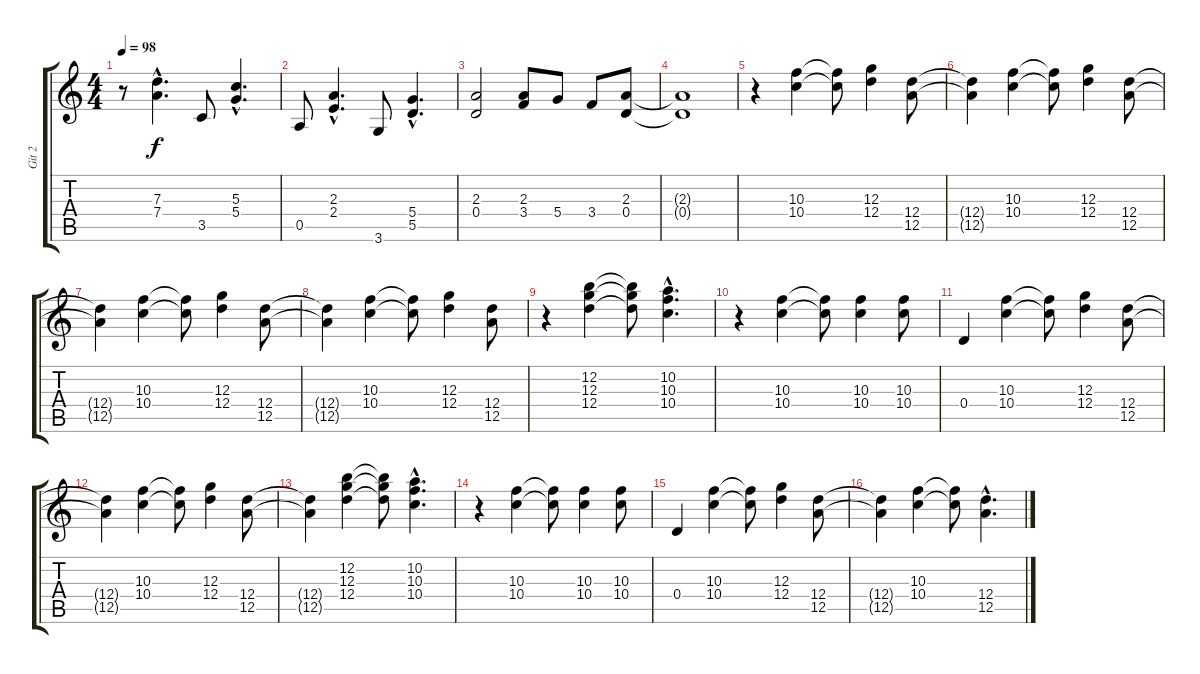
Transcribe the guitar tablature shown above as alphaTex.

\track ("Git 2" "Git 2") {instrument overdrivenguitar}
\staff {score tabs}
\tuning (E4 B3 G3 D3 A2 E2) {hide}
\ts (4 4)
\tempo 98
\clef g2
\ks c
r.8{dy f} (7.3{hac} 7.4{hac}).4{d} 3.5.8 (5.3{hac} 5.4{hac}).4{d} |
0.5.8 (2.3{hac} 2.4{hac}).4{d} 3.6.8 (5.4{hac} 5.5{hac}).4{d} |
(2.3 0.4).2 (2.3 3.4).8 5.4.8 3.4.8 (2.3 0.4).8 |
(2.3{t} 0.4{t}).1 |
r.4 (10.3 10.4).4 (10.3{t} 10.4{t}).8 (12.3 12.4).4 (12.4 12.5).8 |
(12.4{t} 12.5{t}).4 (10.3 10.4).4 (10.3{t} 10.4{t}).8 (12.3 12.4).4 (12.4 12.5).8 |
(12.4{t} 12.5{t}).4 (10.3 10.4).4 (10.3{t} 10.4{t}).8 (12.3 12.4).4 (12.4 12.5).8 |
(12.4{t} 12.5{t}).4 (10.3 10.4).4 (10.3{t} 10.4{t}).8 (12.3 12.4).4 (12.4 12.5).8 |
r.4 (12.2 12.3 12.4).4 (12.2{t} 12.3{t} 12.4{t}).8 (10.2{hac} 10.3{hac} 10.4{hac}).4{d} |
r.4 (10.3 10.4).4 (10.3{t} 10.4{t}).8 (10.3 10.4).4 (10.3 10.4).8 |
0.4.4 (10.3 10.4).4 (10.3{t} 10.4{t}).8 (12.3 12.4).4 (12.4 12.5).8 |
(12.4{t} 12.5{t}).4 (10.3 10.4).4 (10.3{t} 10.4{t}).8 (12.3 12.4).4 (12.4 12.5).8 |
(12.4{t} 12.5{t}).4 (12.2 12.3 12.4).4 (12.2{t} 12.3{t} 12.4{t}).8 (10.2{hac} 10.3{hac} 10.4{hac}).4{d} |
r.4 (10.3 10.4).4 (10.3{t} 10.4{t}).8 (10.3 10.4).4 (10.3 10.4).8 |
0.4.4 (10.3 10.4).4 (10.3{t} 10.4{t}).8 (12.3 12.4).4 (12.4 12.5).8 |
(12.4{t} 12.5{t}).4 (10.3 10.4).4 (10.3{t} 10.4{t}).8 (12.4{hac} 12.5{hac}).4{d}
